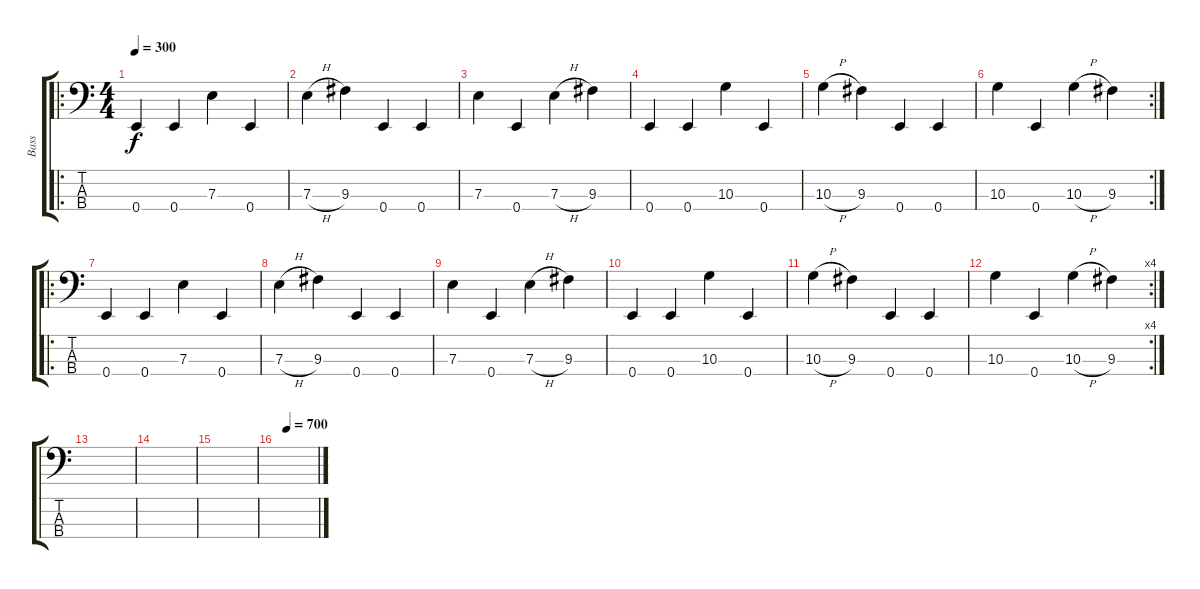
\track ("Bass" "Bass") {mute instrument electricbassfinger}
\staff {score tabs}
\tuning (G2 D2 A1 E1) {hide}
\ro
\ts (4 4)
\tempo 300
\clef f4
\ks c
0.4.4{dy f} 0.4.4 7.3.4 0.4.4 |
7.3{h}.4 9.3.4 0.4.4 0.4.4 |
7.3.4 0.4.4 7.3{h}.4 9.3.4 |
0.4.4 0.4.4 10.3.4 0.4.4 |
10.3{h}.4 9.3.4 0.4.4 0.4.4 |
\rc 2
10.3.4 0.4.4 10.3{h}.4 9.3.4 |
\ro
0.4.4 0.4.4 7.3.4 0.4.4 |
7.3{h}.4 9.3.4 0.4.4 0.4.4 |
7.3.4 0.4.4 7.3{h}.4 9.3.4 |
0.4.4 0.4.4 10.3.4 0.4.4 |
10.3{h}.4 9.3.4 0.4.4 0.4.4 |
\rc 4
10.3.4 0.4.4 10.3{h}.4 9.3.4 |
|
|
|
\tempo (700 0.25)
